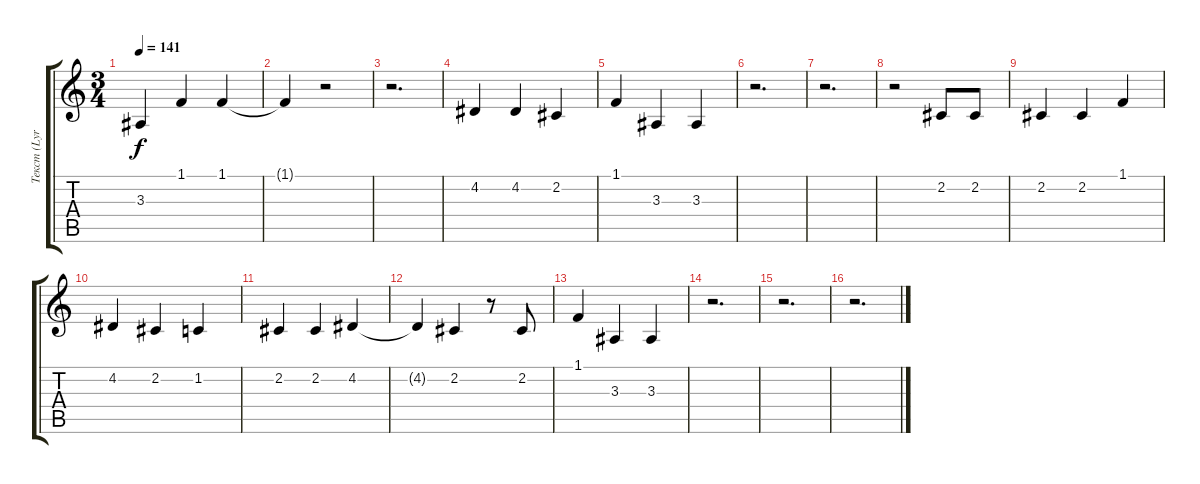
\track ("Текст (Lyrics)" "Текст (Lyr") {instrument tenorsax}
\staff {score tabs}
\tuning (E4 B3 G3 D3 A2 E2) {hide}
\ts (3 4)
\tempo 141
\clef g2
\ks c
3.3.4{dy f} 1.1.4 1.1.4 |
1.1{t}.4 r.2 |
r.2{d} |
4.2.4 4.2.4 2.2.4 |
1.1.4 3.3.4 3.3.4 |
r.2{d} |
r.2{d} |
r.2 2.2.8 2.2.8 |
2.2.4 2.2.4 1.1.4 |
4.2.4 2.2.4 1.2.4 |
2.2.4 2.2.4 4.2.4 |
4.2{t}.4 2.2.4 r.8 2.2.8 |
1.1.4 3.3.4 3.3.4 |
r.2{d} |
r.2{d} |
r.2{d}
